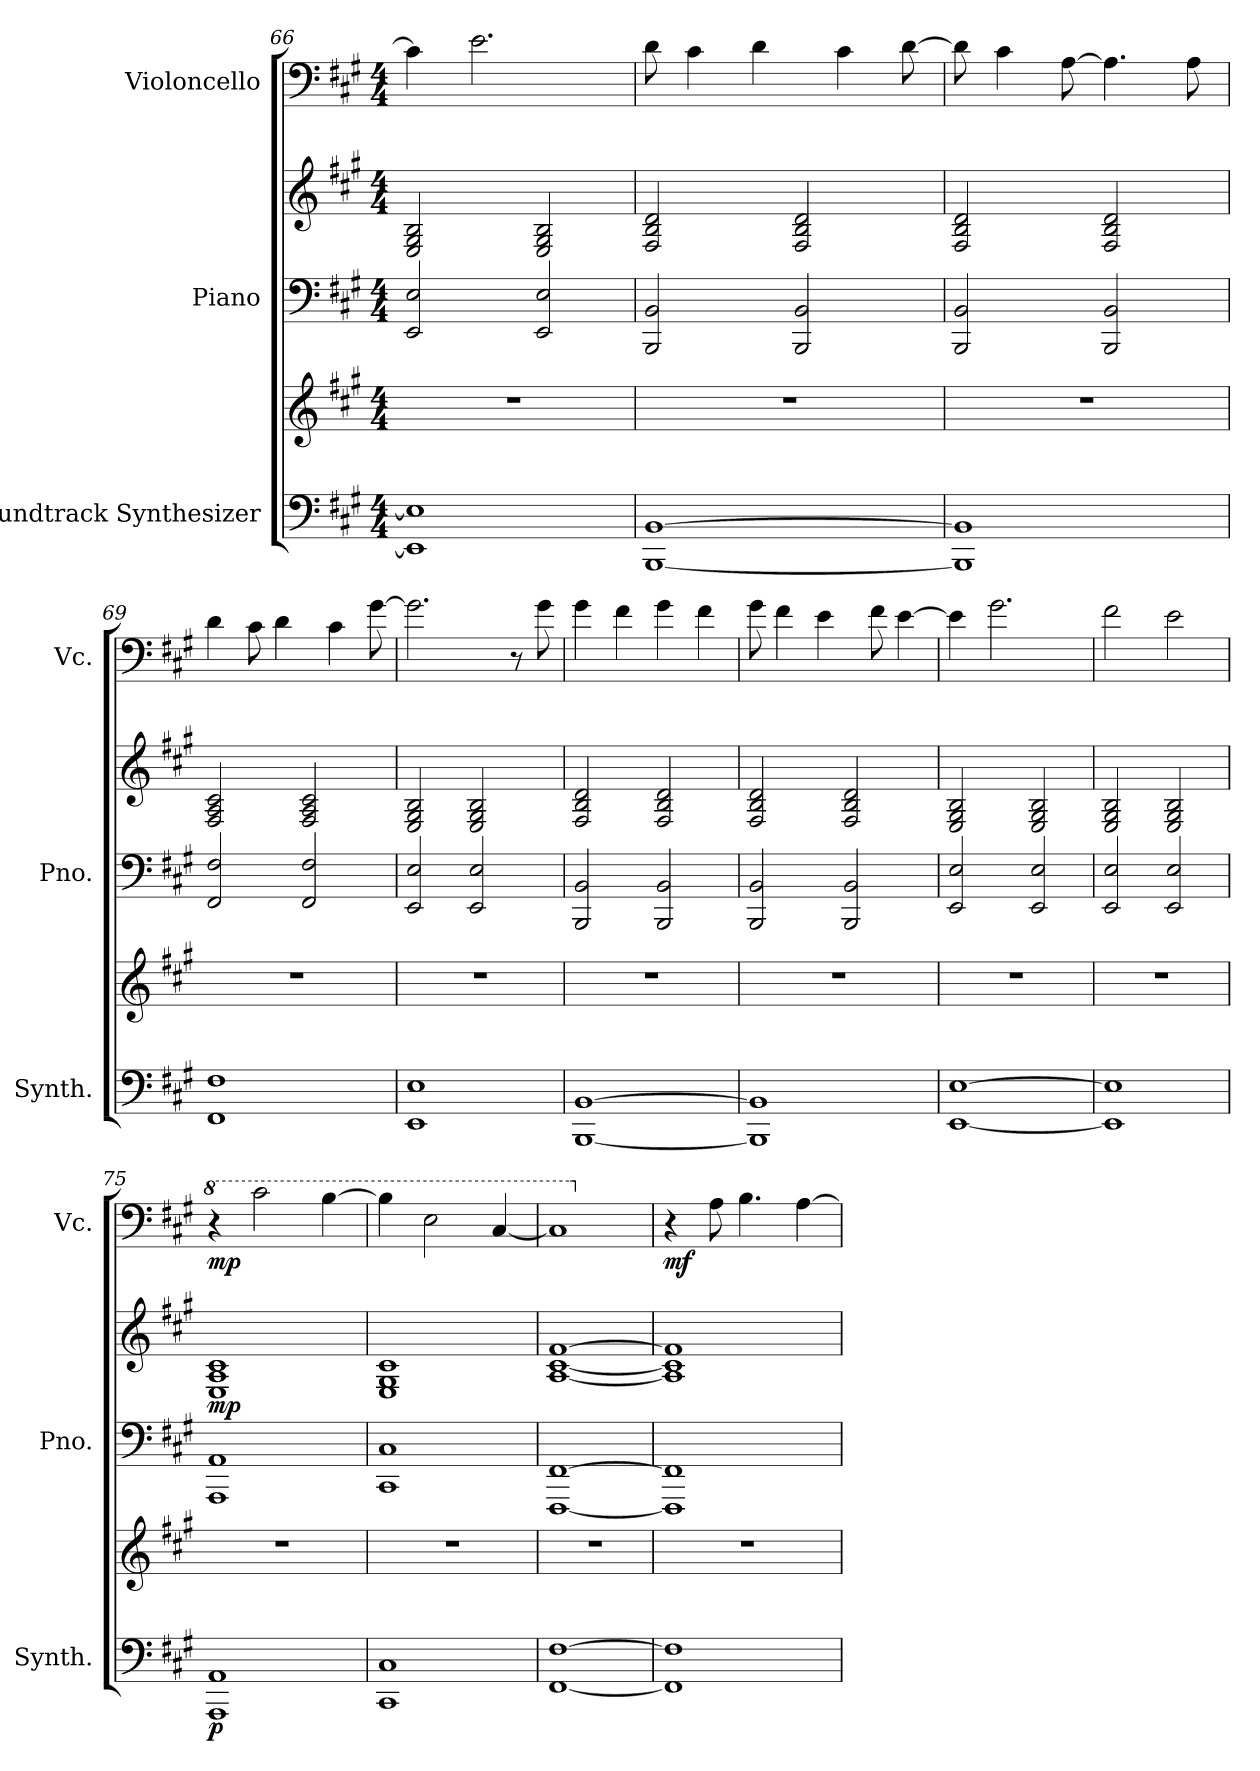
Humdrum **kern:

**kern	**kern	**dynam	**kern	**kern	**dynam	**kern	**dynam
*part3	*part3	*part3	*part2	*part2	*part2	*part1	*part1
*staff5	*staff4	*staff4/5	*staff3	*staff2	*staff2/3	*staff1	*staff1
*I"Soundtrack Synthesizer	*	*	*I"Piano	*	*	*I"Violoncello	*
*I'Synth.	*	*	*I'Pno.	*	*	*I'Vc.	*
*clefF4	*clefG2	*	*clefF4	*clefG2	*	*clefF4	*
*k[f#c#g#]	*k[f#c#g#]	*	*k[f#c#g#]	*k[f#c#g#]	*	*k[f#c#g#]	*
*M4/4	*M4/4	*	*M4/4	*M4/4	*	*M4/4	*
=66	=66	=66	=66	=66	=66	=66	=66
1EE] 1E]	1r	.	2EE/ 2E/	2E/ 2G#/ 2B/	.	4c#\]	.
.	.	.	.	.	.	2.e\	.
.	.	.	2EE/ 2E/	2E/ 2G#/ 2B/	.	.	.
!!LO:LB:g=z
=67	=67	=67	=67	=67	=67	=67	=67
[1BBB [1BB	1r	.	2BBB/ 2BB/	2F#/ 2B/ 2d/	.	8d\	.
.	.	.	.	.	.	4c#\	.
.	.	.	.	.	.	4d\	.
.	.	.	2BBB/ 2BB/	2F#/ 2B/ 2d/	.	.	.
.	.	.	.	.	.	4c#\	.
.	.	.	.	.	.	[8d\	.
=68	=68	=68	=68	=68	=68	=68	=68
1BBB] 1BB]	1r	.	2BBB/ 2BB/	2F#/ 2B/ 2d/	.	8d\]	.
.	.	.	.	.	.	4c#\	.
.	.	.	.	.	.	[8A\	.
.	.	.	2BBB/ 2BB/	2F#/ 2B/ 2d/	.	4.A\]	.
.	.	.	.	.	.	8A\	.
=69	=69	=69	=69	=69	=69	=69	=69
1FF# 1F#	1r	.	2FF#/ 2F#/	2F#/ 2A/ 2c#/	.	4d\	.
.	.	.	.	.	.	8c#\	.
.	.	.	.	.	.	4d\	.
.	.	.	2FF#/ 2F#/	2F#/ 2A/ 2c#/	.	.	.
.	.	.	.	.	.	4c#\	.
.	.	.	.	.	.	[8g#\	.
=70	=70	=70	=70	=70	=70	=70	=70
1EE 1E	1r	.	2EE/ 2E/	2E/ 2G#/ 2B/	.	2.g#\]	.
.	.	.	2EE/ 2E/	2E/ 2G#/ 2B/	.	.	.
.	.	.	.	.	.	8r	.
.	.	.	.	.	.	8g#\	.
=71	=71	=71	=71	=71	=71	=71	=71
[1BBB [1BB	1r	.	2BBB/ 2BB/	2F#/ 2B/ 2d/	.	4g#\	.
.	.	.	.	.	.	4f#\	.
.	.	.	2BBB/ 2BB/	2F#/ 2B/ 2d/	.	4g#\	.
.	.	.	.	.	.	4f#\	.
=72	=72	=72	=72	=72	=72	=72	=72
1BBB] 1BB]	1r	.	2BBB/ 2BB/	2F#/ 2B/ 2d/	.	8g#\	.
.	.	.	.	.	.	4f#\	.
.	.	.	.	.	.	4e\	.
.	.	.	2BBB/ 2BB/	2F#/ 2B/ 2d/	.	.	.
.	.	.	.	.	.	8f#\	.
.	.	.	.	.	.	[4e\	.
!!LO:PB:g=z
=73	=73	=73	=73	=73	=73	=73	=73
[1EE [1E	1r	.	2EE/ 2E/	2E/ 2G#/ 2B/	.	4e\]	.
.	.	.	.	.	.	2.g#\	.
.	.	.	2EE/ 2E/	2E/ 2G#/ 2B/	.	.	.
=74	=74	=74	=74	=74	=74	=74	=74
1EE] 1E]	1r	.	2EE/ 2E/	2E/ 2G#/ 2B/	.	2f#\	.
.	.	.	2EE/ 2E/	2E/ 2G#/ 2B/	.	2e\	.
=75	=75	=75	=75	=75	=75	=75	=75
*	*	*	*	*	*	*8va	*
!	!	!LO:DY:b=2	!	!	!LO:DY:b	!	!LO:DY:b
1AAA 1AA	1r	p	1AAA 1AA	1E 1A 1c#	mp	4r	mp
.	.	.	.	.	.	2cc#\	.
.	.	.	.	.	.	[4b\	.
=76	=76	=76	=76	=76	=76	=76	=76
1CC# 1C#	1r	.	1CC# 1C#	1E 1G# 1c#	.	4b\]	.
.	.	.	.	.	.	2e\	.
.	.	.	.	.	.	[4c#/	.
=77	=77	=77	=77	=77	=77	=77	=77
[1FF# [1F#	1r	.	[1FFF# [1FF#	[1A [1c# [1f#	.	1c#]	.
=78	=78	=78	=78	=78	=78	=78	=78
*	*	*	*	*	*	*X8va	*
!	!	!	!	!	!	!	!LO:DY:b
1FF#] 1F#]	1r	.	1FFF#] 1FF#]	1A] 1c#] 1f#]	.	4r	mf
.	.	.	.	.	.	8A\	.
.	.	.	.	.	.	4.B\	.
.	.	.	.	.	.	[4A\	.
=	=	=	=	=	=	=	=
*-	*-	*-	*-	*-	*-	*-	*-
